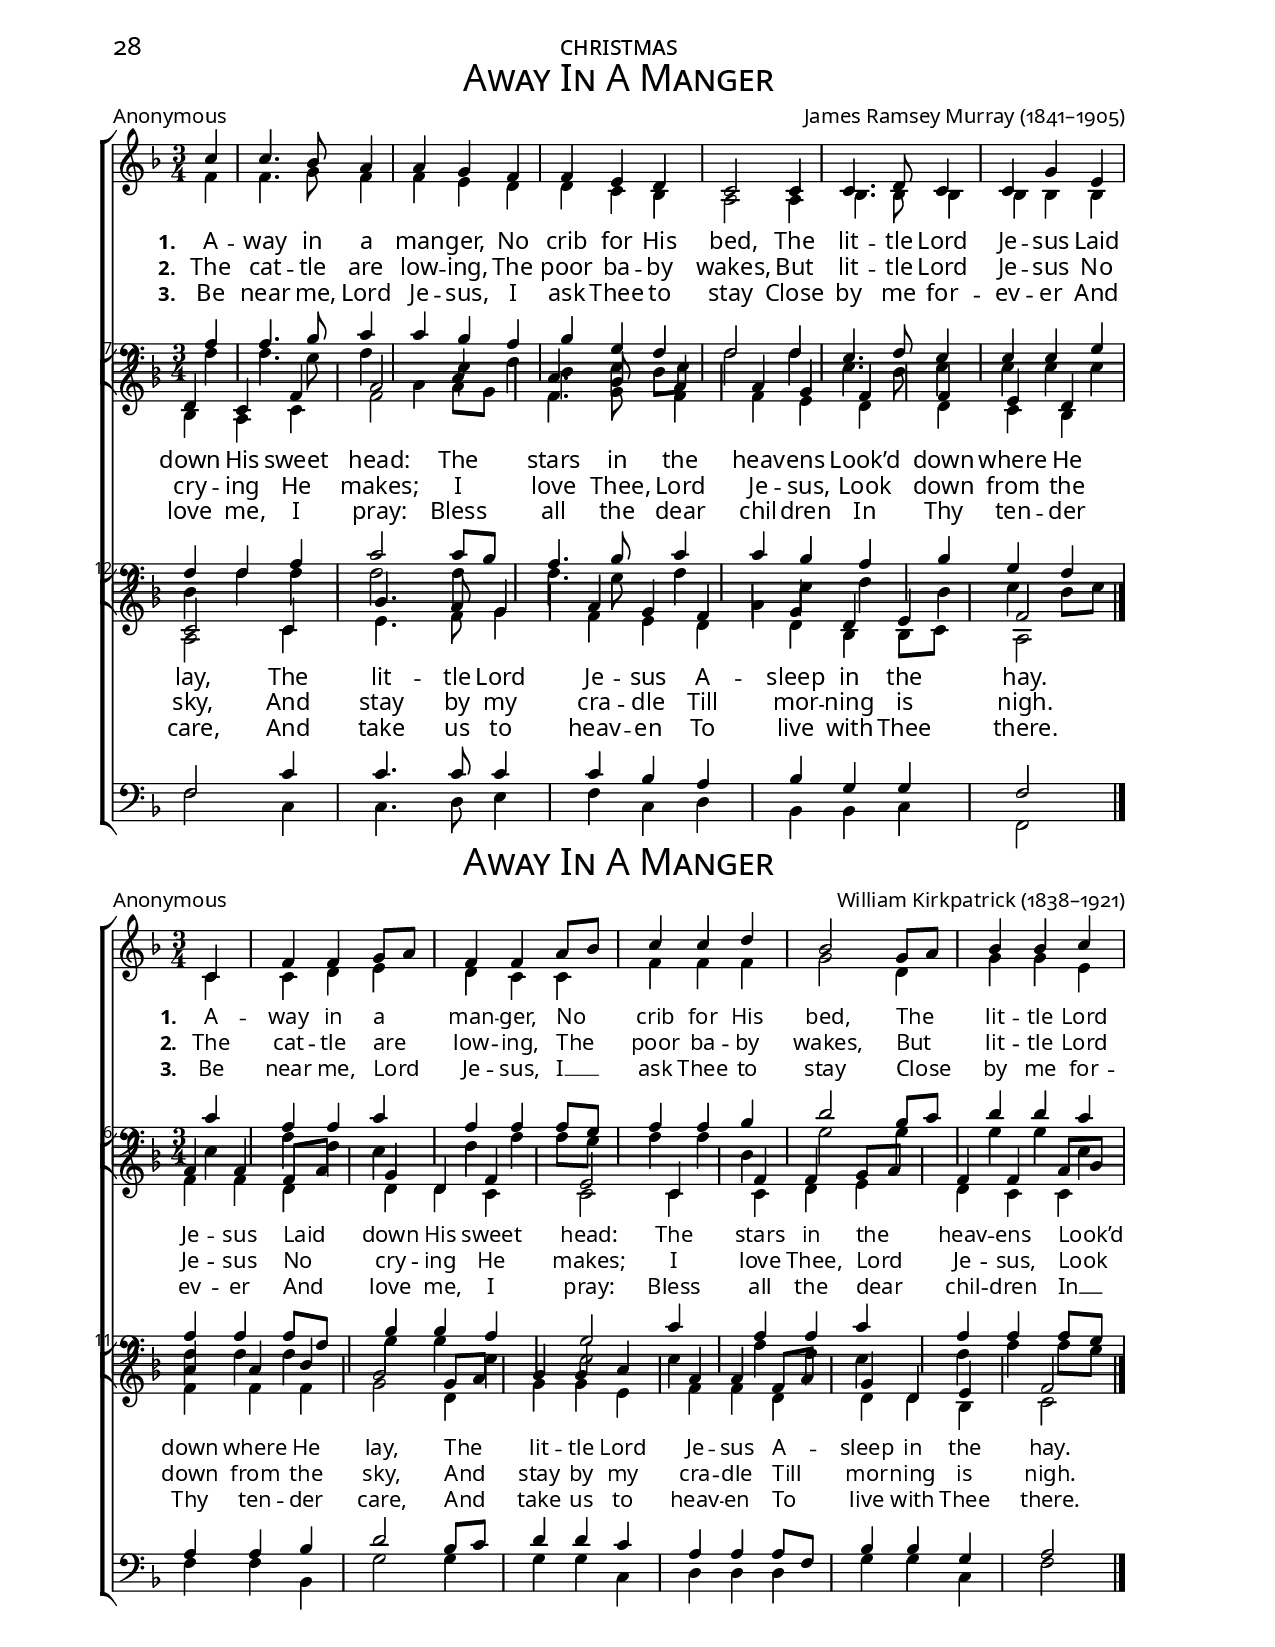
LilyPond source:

\version "2.14.2"
\include "util.ly"
\header {
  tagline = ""%\markup { "from" \italic {ChristmasCarolMusic.org}}
}
\paper {
  print-all-headers = ##t
  paper-height = 11\in
  paper-width = 8.5\in
  indent = 0\in
  %system-system-spacing = #'((basic-distance . 10) (padding . 0))
  score-markup-spacing =
    #'((basic-distance . 0)
       (minimum-distance . 0)
       (padding . 0)
       (stretchability . 80))
  system-system-spacing =
    #'((basic-distance . 0)
       (minimum-distance . 0)
       (padding . -10)
       (stretchability . 100))
  markup-system-spacing =
    #'((basic-distance . 0)
       (minimum-distance . 0)
       (padding . 0)
       (stretchability . 0))
  last-bottom-spacing =
    #'((basic-distance . 0)
       (minimum-distance . 0)
       (padding . 0)
       (stretchability . 0))
%{IF_LESSER
  markup-system-spacing #'stretchability = 50
  top-markup-spacing #'stretchability = 30
  last-bottom-spacing #'stretchability = 60
%}%END_IF_LESSER
  ragged-last-bottom = ##f
  ragged-bottom = ##f
  two-sided = ##t
  inner-margin = 1\in
  outer-margin = 0.75\in
  top-margin = 0.26\in
  bottom-margin = 0.25\in
  first-page-number = #028
  print-first-page-number = ##t
  headerLine = \markup{ \smallCapsOldStyle"christmas"}
  oddHeaderMarkup = \markup\fill-line{
     \abs-fontsize #12.5
     \combine 
        \fill-line{"" \on-the-fly #print-page-number-check-first
        \oldStylePageNum""
        }
        \fill-line{\headerLine}
  }
  evenHeaderMarkup = \markup {
     \abs-fontsize #12.5
     \combine
        \on-the-fly #print-page-number-check-first
        \oldStylePageNum""
        \fill-line{\headerLine}
  }
}
#(set-global-staff-size 18) \paper{ #(define fonts (make-pango-font-tree "Garamond Premr Pro" "Garamond Premr Pro" "Garamond Premr Pro" (/ 18 20))) }
#(set-global-staff-size 17.8) \paper{ #(define fonts (make-pango-font-tree "Garamond Premr Pro" "Garamond Premr Pro" "Garamond Premr Pro" (/ 17.8 20))) }
%{IF_LESSER
#(set-global-staff-size 18) \paper{ #(define fonts (make-pango-font-tree "Garamond Premr Pro" "Garamond Premr Pro" "Garamond Premr Pro" (/ 18 20))) }
%}%END_IF_LESSER
global = {
  \key f \major
  \time 3/4
  \autoBeamOff
}

sopMusic = \relative c'' {
  \partial 4 c4 |
  c4. bes8 a4 |
  a g f |
  f e d |
  c2 c4 |
  c4. d8 c4 |
  
  c g' e |
  d c f |
  a2 c4 |
  c4. bes8 a4 |
  \slurDashed a g f |
  
  f e d |
  c2 c4 |
  bes'4. a8 g4 |
  a g f |
  g d e |
  \partial 2 f2 \bar "|."
%{IF_LESSER
\pageBreak
%}%END_IF_LESSER
}
sopWords = \lyricmode {
  
}

altoMusic = \relative c' {
  f4 |
  f4. g8 f4 |
  f e d |
  d c bes |
  a2 a4 |
  bes4. bes8 bes4 |
  
  bes bes bes |
  bes a c |
  f2 a8[ g] |
  f4. g8 f4 |
  f e d |
  
  d c bes |
  a2 c4 |
  e4. f8 g4 |
  f e d |
  d bes bes8[ c] |
  a2 \bar "|."
}
altoWords = \lyricmode {
  \dropLyricsIV
  \set stanza = #"1. "
  A -- way in a man -- ger,
  No crib for His bed,
  The lit -- tle Lord Je -- sus
  Laid down His sweet head:
  The stars in the heav -- ens
  Look’d down where He lay,
  The lit -- tle Lord Je -- sus
  A -- sleep in the hay.
}
altoWordsII = \lyricmode {
  \dropLyricsIV
  \set stanza = #"2. "
  The cat -- tle are low -- ing,
  The poor ba -- by wakes,
  But lit -- tle Lord Je -- sus
  No cry -- ing He makes;
  I love Thee, Lord Je -- sus,
  Look down from the sky,
  And stay by my cra -- dle
  Till mor -- ning is nigh.
}
altoWordsIII = \lyricmode {
  \dropLyricsIV
  \set stanza = #"3. "
  Be near me, Lord Je -- sus,
  I ask Thee to stay
  Close by me for -- ev -- er
  And love me, I pray:
  Bless all the dear chil -- dren
  In Thy ten -- der care,
  And take us to heav -- en
  To live with Thee there.
}
altoWordsIV = \lyricmode {
}

tenorMusic = \relative c {
  a'4 |
  a4. bes8 c4 |
  c bes a |
  bes g f |
  f2 f4 |
  e4. f8 e4 |
  
  e e g |
  f f a |
  c2 c8[ bes] |
  a4. bes8 c4 |
  c bes a |
  
  bes g f |
  f2 c'4 |
  c4. c8 c4 |
  c bes a |
  bes g g |
  f2 \bar "|."
}
tenorWords = \lyricmode {

}

bassMusic = \relative c {
  f4 |
  f4. e8 f4 |
  f,4 c' d |
  bes c bes8[ c] |
  f2 f4 |
  c4. bes8 c4 |
  
  c c c |
  bes f' f |
  f2 f4 |
  f4. e8 f4 |
  f, c' d |
  
  bes c bes8[ c] |
  f2 c4 |
  c4. d8 e4 |
  f c d |
  bes bes c4 |
  f,2 \bar "|."
}
bassWords = \lyricmode {

}

\score {
  <<
   \new ChoirStaff <<
%    \new Lyrics = sopranos \with { \override VerticalAxisGroup #'nonstaff-relatedstaff-spacing = #'((basic-distance . 1)) }
    \new Staff = women <<
      \new Voice = "sopranos" { \voiceOne << \global \sopMusic >> }
      \new Voice = "altos" { \voiceTwo << \global \altoMusic >> }
    >>
    \new Lyrics \with { alignAboveContext = #"women" } \lyricsto "sopranos" \sopWords
    \new Lyrics = "altosIV"  \with { alignBelowContext = #"women" } \lyricsto "sopranos" \altoWordsIV
    \new Lyrics = "altosIII"  \with { alignBelowContext = #"women" } \lyricsto "sopranos" \altoWordsIII
    \new Lyrics = "altosII"  \with { alignBelowContext = #"women" } \lyricsto "sopranos" \altoWordsII
    \new Lyrics = "altos"  \with { alignBelowContext = #"women" } \lyricsto "sopranos" \altoWords
   \new Staff = men <<
      \clef bass
      \new Voice = "tenors" { \voiceOne << \global \tenorMusic >> }
      \new Voice = "basses" { \voiceTwo << \global \bassMusic >> }
    >>
    \new Lyrics \with { alignAboveContext = #"men" \override VerticalAxisGroup #'nonstaff-relatedstaff-spacing = #'((basic-distance . 1)) } \lyricsto "tenors" \tenorWords
    \new Lyrics \with { alignBelowContext = #"men" \override VerticalAxisGroup #'nonstaff-relatedstaff-spacing = #'((basic-distance . 1)) } \lyricsto "basses" \bassWords
  >>
%    \new PianoStaff << \new Staff { \new Voice { \pianoRH } } \new Staff { \clef "bass" \pianoLH } >>
  >>
  \layout {
  \context {
    \Lyrics
    \override LyricText #'font-size = #1.3
  }
    %#(layout-set-staff-size 13)
    #(define fonts (make-pango-font-tree "Garamond Premr Pro" "Garamond Premr Pro" "Garamond Premr Pro" (/ 18 20)))
    #(define fonts (make-pango-font-tree "Garamond Premr Pro" "Garamond Premr Pro" "Garamond Premr Pro" (/ 17.8 20)))
%{IF_LESSER
#(define fonts (make-pango-font-tree "Garamond Premr Pro" "Garamond Premr Pro" "Garamond Premr Pro" (/ 18 20)))
%}%END_IF_LESSER
    \context {
      \Score
      \override SpacingSpanner #'base-shortest-duration = #(ly:make-moment 1 2)
      \override SpacingSpanner #'common-shortest-duration = #(ly:make-moment 1 2)
    }
    \context {
      % Remove all empty staves
      % \Staff \RemoveEmptyStaves \override VerticalAxisGroup #'remove-first = ##t
    }
    \context {
      \Lyrics
      \override LyricText #'X-offset = #center-on-word
    }
  }
  \header {
    title = \markup{\override #'(font-name . "Garamond Premr Pro Smbd Subh"){ \abs-fontsize #18 \smallCapsOldStyle"Away In A Manger"}}
    poet = \markup\oldStyleNum"Anonymous"
    composer = \markup\oldStyleNum"James Ramsey Murray (1841–1905)"
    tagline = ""%\markup { "from" \italic {ChristmasCarolMusic.org}}
  }
}





























global = {
  \key f \major
  \time 3/4
  \autoBeamOff
}

sopMusic = \relative c' {
  \partial 4 c4 |
  f f g8[ a] |
  f4 f a8[ bes] |
  c4 c d |
  bes2 g8[ a] |
  bes4 bes c |
  
  a a f8[ a] |
  g4 d f |
  e2 \bar"" c4 |
  f f g8[ a] |
  f4 f a8[ bes] |
  
  c4 c d |
  bes2 g8[ a] |
  bes4 bes c |
  a4 a f8[ a] |
  g4 d e |
  f2 \bar "|."
}
sopWords = \lyricmode {
  
}

altoMusic = \relative c' {
  c4 |
  c d e |
  d c c |
  f4 f f |
  g2 d4 |
  g g e |
  f f d |
  
  d d c 
  c2 c4 |
  c d e |
  d c c |
  f4 f f |
  g2 d4 |
  g g e |
  f f d |
  d d bes |
  c2 \bar"|."
}
altoWords = \lyricmode {
  \dropLyricsIV
  \set stanza = #"1. "
  A -- way in a  man -- ger,
  No crib for His bed,
  The lit -- tle Lord Je -- sus
  Laid down His sweet head:
  The stars in the heav -- ens
  Look’d down where He lay,
  The lit -- tle Lord Je -- sus
  A -- sleep in the hay.
}
altoWordsII = \lyricmode {
  \dropLyricsIV
  \set stanza = #"2. "
  The cat -- tle are low -- ing,
  The poor ba -- by wakes,
  But lit -- tle Lord Je -- sus
  No cry -- ing He makes;
  I love Thee, Lord Je -- sus,
  Look down from the sky,
  And stay by my cra -- dle
  Till mor -- ning is nigh.
}
altoWordsIII = \lyricmode {
  \dropLyricsIV
  \set stanza = #"3. "
  Be near me, Lord Je -- sus,
  I __ ask Thee to stay
  Close by me for -- ev -- er
  And love me, I pray:
  Bless all the dear chil -- dren
  In __ Thy ten -- der care,
  And take us to heav -- en
  To live with Thee there.
}
altoWordsIV = \lyricmode {
}

tenorMusic = \relative c' {
  c4 |
  a a c |
  a a a8[ g] |
  a4 a bes |
  d2 bes8[ c] |
  d4 d c |
  a a a8[ f] |
  
  bes4 bes a |
  g2 c4 |
  a a c |
  a a a8[ g] |
  a4 a bes |
  d2 bes8[ c] |
  d4 d c |
  a a a8[ f] |
  bes4 bes g |
  a2 \bar"|."
}
tenorWords = \lyricmode {

}

bassMusic = \relative c {
  c4 |
  f d c |
  d f f8[ e] |
  f4 f bes, |
  g'2 g4 |
  g g c, |
  d d d |
  
  g g c, |
  c2 c4 |
  f d c |
  d f f8[ e] |
  f4 f bes, |
  g'2 g4 |
  g g c, |
  d d d |
  g g c, |
  f2 \bar"|."
}
bassWords = \lyricmode {

}

\score {
  <<
   \new ChoirStaff <<
%    \new Lyrics = sopranos \with { \override VerticalAxisGroup #'nonstaff-relatedstaff-spacing = #'((basic-distance . 1)) }
    \new Staff = women <<
      \new Voice = "sopranos" { \voiceOne << \global \sopMusic >> }
      \new Voice = "altos" { \voiceTwo << \global \altoMusic >> }
    >>
    \new Lyrics \with { alignAboveContext = #"women" } \lyricsto "sopranos" \sopWords
    \new Lyrics = "altosIV"  \with { alignBelowContext = #"women" } \lyricsto "sopranos" \altoWordsIV
    \new Lyrics = "altosIII"  \with { alignBelowContext = #"women" } \lyricsto "sopranos" \altoWordsIII
    \new Lyrics = "altosII"  \with { alignBelowContext = #"women" } \lyricsto "sopranos" \altoWordsII
    \new Lyrics = "altos"  \with { alignBelowContext = #"women" } \lyricsto "sopranos" \altoWords
   \new Staff = men <<
      \clef bass
      \new Voice = "tenors" { \voiceOne << \global \tenorMusic >> }
      \new Voice = "basses" { \voiceTwo << \global \bassMusic >> }
    >>
    \new Lyrics \with { alignAboveContext = #"men" \override VerticalAxisGroup #'nonstaff-relatedstaff-spacing = #'((basic-distance . 1)) } \lyricsto "tenors" \tenorWords
    \new Lyrics \with { alignBelowContext = #"men" \override VerticalAxisGroup #'nonstaff-relatedstaff-spacing = #'((basic-distance . 1)) } \lyricsto "basses" \bassWords
  >>
%    \new PianoStaff << \new Staff { \new Voice { \pianoRH } } \new Staff { \clef "bass" \pianoLH } >>
  >>
  \layout {
  \context {
    \Lyrics
    \override LyricText #'font-size = #1.3
  }
    %#(layout-set-staff-size 13)
    #(define fonts (make-pango-font-tree "Garamond Premr Pro" "Garamond Premr Pro" "Garamond Premr Pro" (/ 18 20)))
    #(define fonts (make-pango-font-tree "Garamond Premr Pro" "Garamond Premr Pro" "Garamond Premr Pro" (/ 17.8 20)))
%{IF_LESSER
#(define fonts (make-pango-font-tree "Garamond Premr Pro" "Garamond Premr Pro" "Garamond Premr Pro" (/ 18 20)))
%}%END_IF_LESSER
    \context {
      \Score
      \override SpacingSpanner #'base-shortest-duration = #(ly:make-moment 1 2)
      \override SpacingSpanner #'common-shortest-duration = #(ly:make-moment 1 2)
    }
    \context {
      % Remove all empty staves
      % \Staff \RemoveEmptyStaves \override VerticalAxisGroup #'remove-first = ##t
    }
\context {\Lyrics \override LyricText #'font-size = #0.7 }
%6.14g    \context {\Lyrics \override LyricText #'font-size = #0.7 }
%6x9 \context {\Lyrics\override LyricText #'font-size = #1.2 }
    \context {
      \Lyrics
      \override LyricText #'X-offset = #center-on-word
      \override LyricSpace #'minimum-distance = #0.5
    }
  }
  \header {
    title = \markup{\override #'(font-name . "Garamond Premr Pro Smbd Subh"){ \abs-fontsize #18 \smallCapsOldStyle"Away In A Manger"}}
    poet = \markup\oldStyleNum"Anonymous"
    composer = \markup\oldStyleNum"William Kirkpatrick (1838–1921)"
  }
}

